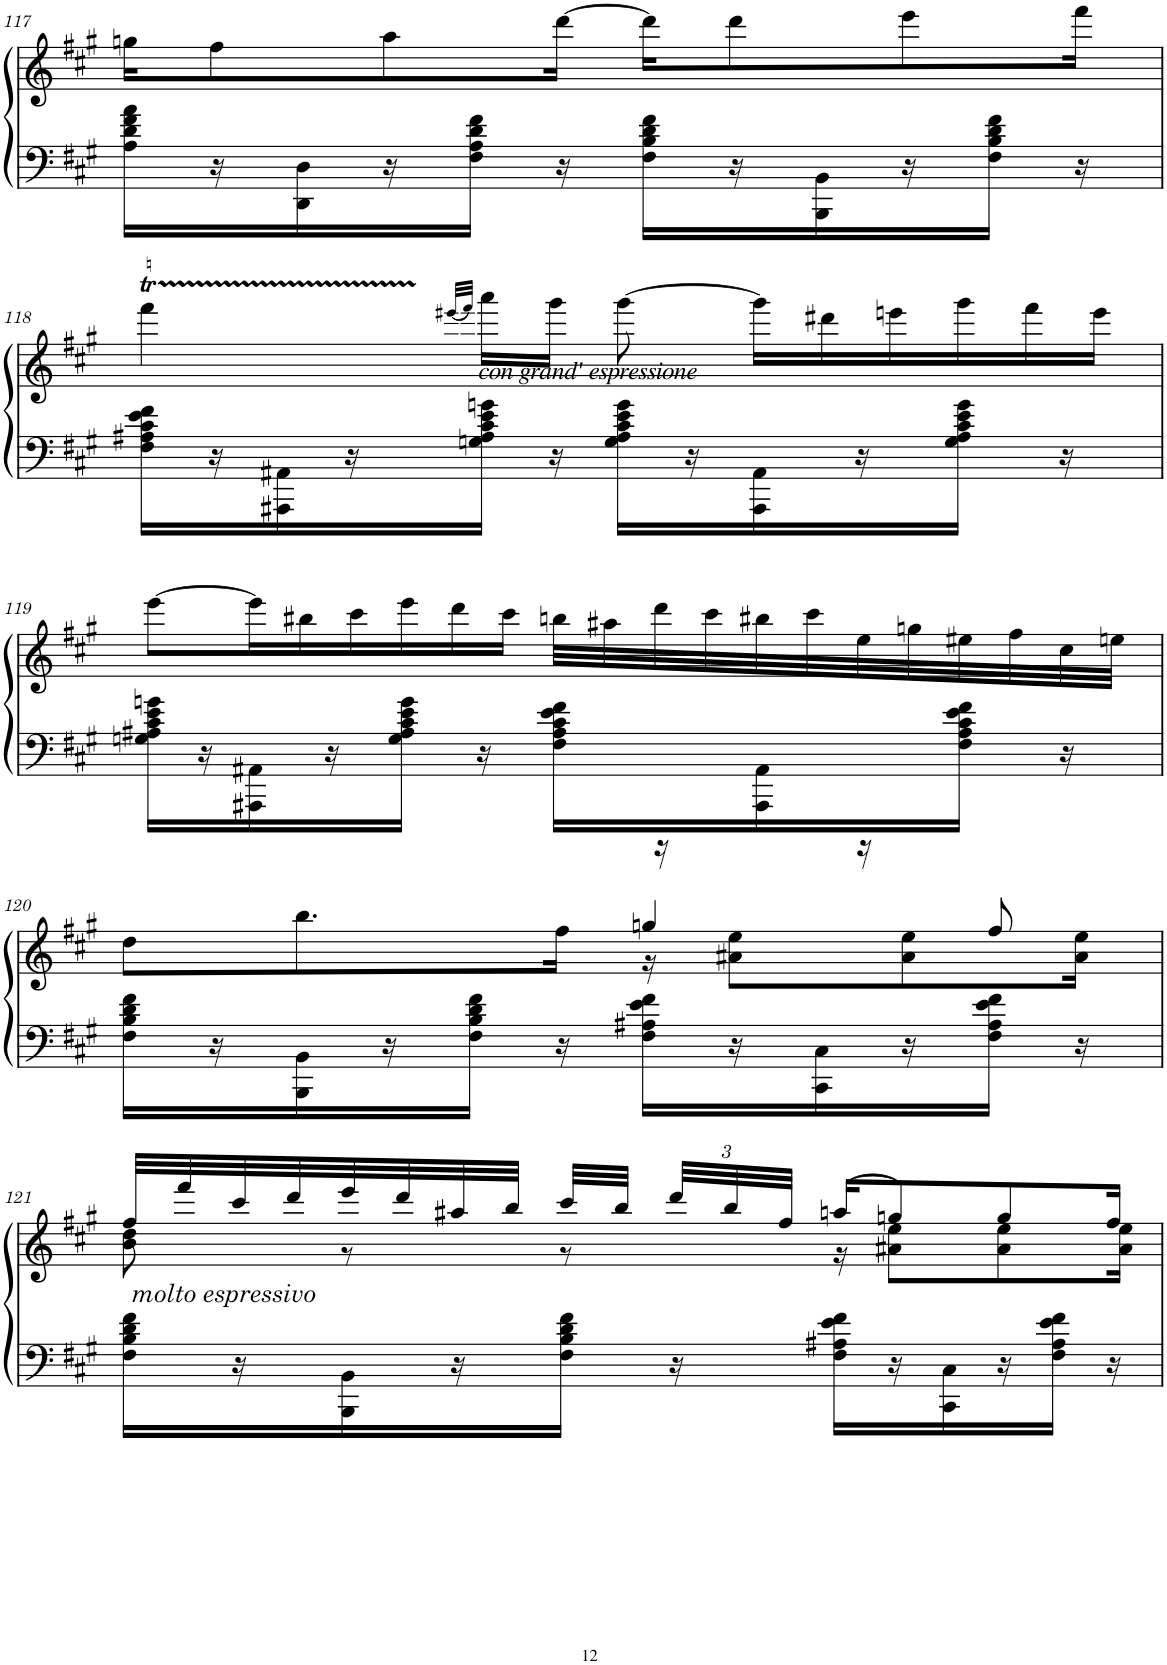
**kern	**kern
*part1	*part1
*staff2	*staff1
*I"Piano	*
*I'Pno.	*
!!LO:PB:g=z
*clefF4	*clefG2
*k[f#c#g#]	*k[f#c#g#]
*M6/8	*M6/8
=117	=117
16A\ 16d\ 16f#\ 16a\LL	16ggn\KL
16r	8ff#\
16DD\ 16D\	.
16r	8aa\
16F#\ 16A\ 16d\ 16f#\JJ	.
16r	[16ddd\Jk
16F#\ 16B\ 16d\ 16f#\LL	16ddd\KL]
16r	8ddd\
16BBB\ 16BB\	.
16r	8eee\
16F#\ 16B\ 16d\ 16f#\JJ	.
16r	16fff#\Jk
!!LO:LB:g=z
=118	=118
*	*^
16F#\ 16A#X\ 16c#\ 16e\ 16f#\LL	4fff#t\	24..fff#@@128@@!
16r	.	.
.	.	[32gggn@@64@@!
16AAA#X\ 16AA#X\	.	16ggg@@64@@!]
16r	.	32eee#!
.	.	32fff#!
.	(32qeee#X/LLL	.
.	32qfff#/JJJ)	.
!	!LO:TX:a:i:t=con grand	!
!	!LO:TX:a:t='	!
!	!LO:TX:a:t=espressione	!
16Gn\ 16A#\ 16c#\ 16e\ 16gn\JJ	16aaa\LL	2ryy
16r	16ggg\JJ	.
16G\ 16A#\ 16c#\ 16e\ 16g\LL	[8ggg\	.
16r	.	.
16AAA#\ 16AA#\	24ggg\LL]	.
.	24ddd#X\	.
16r	.	.
.	24eeen\	.
16G\ 16A#\ 16c#\ 16e\ 16g\JJ	24ggg\	.
.	24fff#\	.
16r	.	.
.	24eee\JJ	.
*	*v	*v
!!LO:LB:g=z
=119	=119
16Gn\ 16A#X\ 16c#\ 16e\ 16gn\LL	[8eee\L
16r	.
16AAA#X\ 16AA#X\	24eee\L]
.	24bb#X\
16r	.
.	24ccc#\
16G\ 16A#\ 16c#\ 16e\ 16g\JJ	24eee\
.	24ddd\
16r	.
.	24ccc#\JJ
16F#\ 16A#\ 16c#\ 16e\ 16f#\LL	32bbn\LLL
.	32aa#X\
16r	32ddd\
.	32ccc#\
16AAA#\ 16AA#\	32bb#X\
.	32ccc#\
16r	32ee\
.	32ggn\
16F#\ 16A#\ 16c#\ 16e\ 16f#\JJ	32ee#X\
.	32ff#\
16r	32cc#\
.	32een\JJJ
!!LO:LB:g=z
=120	=120
*	*^
16F#\ 16B\ 16d\ 16f#\LL	8dd\L	4.ryy
16r	.	.
16BBB\ 16BB\	8.bb\	.
16r	.	.
16F#\ 16B\ 16d\ 16f#\JJ	.	.
16r	16ff#\Jk	.
16F#\ 16A#X\ 16e\ 16f#\LL	4ggn/	16r
16r	.	8a#X\ 8ee\L
16CC#\ 16C#\	.	.
16r	.	8a#\ 8ee\
16F#\ 16A#\ 16e\ 16f#\JJ	8ff#/	.
16r	.	16a#\ 16ee\Jk
!!LO:LB:g=z	!!
=121	=121	=121
!	!LO:TX:b:i:t=molto espressivo	!
16F#\ 16B\ 16d\ 16f#\LL	32ff#/LLL	8b\ 8dd\
.	32fff#/	.
16r	32ccc#/	.
.	32ddd/	.
16BBB\ 16BB\	32eee/	8r
.	32ddd/	.
16r	32aa#X/	.
.	32bb/JJJ	.
16F#\ 16B\ 16d\ 16f#\JJ	32ccc#/LLL	8r
.	32bb/JJJ	.
*	*Xbrackettup	*
16r	48ddd/LLL	.
.	48bb/	.
.	48ff#/JJJ	.
16F#\ 16A#X\ 16e\ 16f#\LL	(16aan/KL	16r
16r	8ggn/)	8a#X\ 8ee\L
16CC#\ 16C#\	.	.
16r	8gg/	8a#\ 8ee\
16F#\ 16A#\ 16e\ 16f#\JJ	.	.
16r	16ff#/Jk	16a#\ 16ee\Jk
*	*v	*v
=	=
*-	*-
